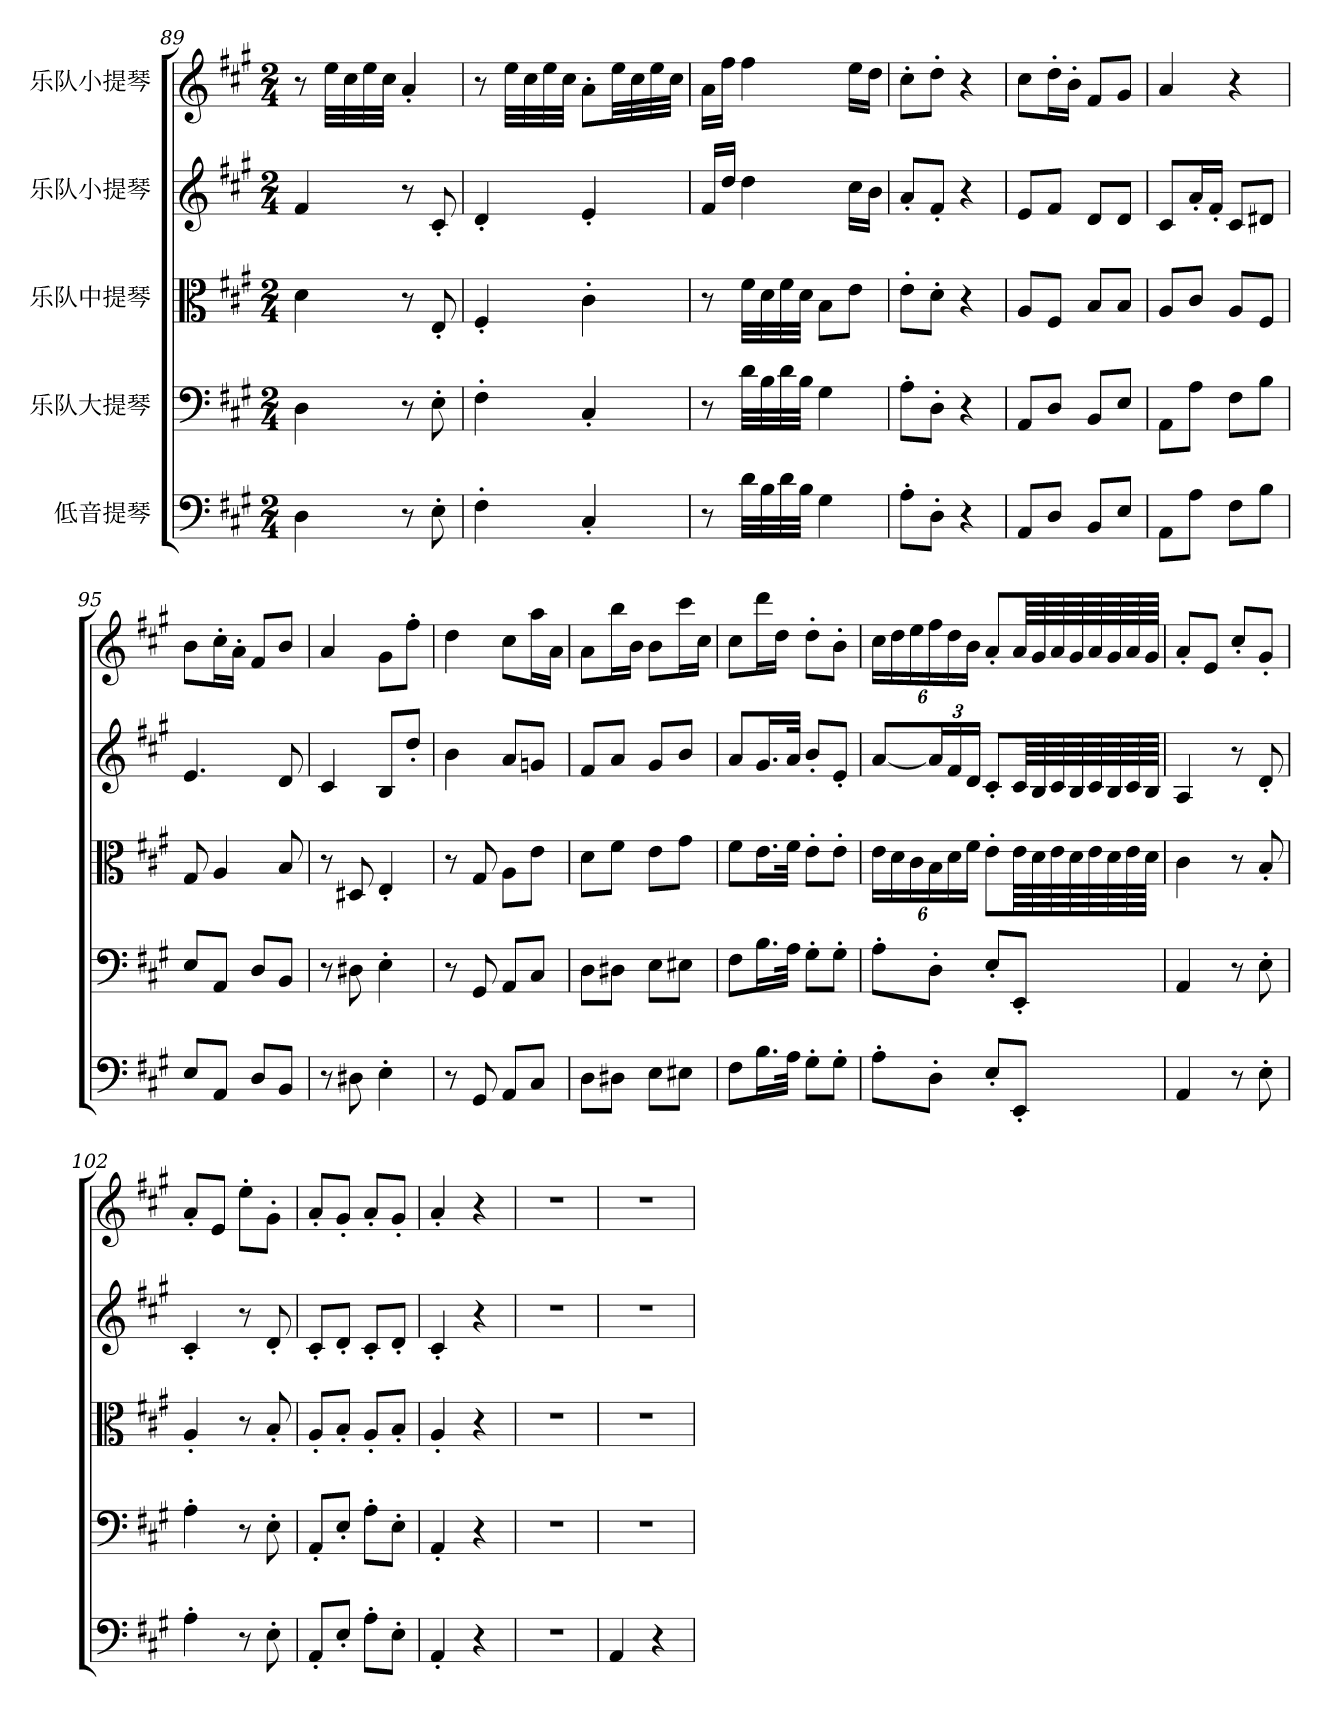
**kern	**kern	**kern	**kern	**kern
*part5	*part4	*part3	*part2	*part1
*staff5	*staff4	*staff3	*staff2	*staff1
*I"低音提琴	*I"乐队大提琴	*I"乐队中提琴	*I"乐队小提琴	*I"乐队小提琴
*clefF4	*clefF4	*clefC3	*clefG2	*clefG2
*ITrd7c12	*	*	*	*
*k[f#c#g#]	*k[f#c#g#]	*k[f#c#g#]	*k[f#c#g#]	*k[f#c#g#]
*M2/4	*M2/4	*M2/4	*M2/4	*M2/4
=89	=89	=89	=89	=89
4DD\	4D\	4d\	4f#/	8r
.	.	.	.	32ee\LLL
.	.	.	.	32cc#\
.	.	.	.	32ee\
.	.	.	.	32cc#\JJJ
8r	8r	8r	8r	4a'/
8EE'\	8E'\	8E'/	8c#'/	.
=90	=90	=90	=90	=90
4FF#'\	4F#'\	4F#'/	4d'/	8r
.	.	.	.	32ee\LLL
.	.	.	.	32cc#\
.	.	.	.	32ee\
.	.	.	.	32cc#\JJJ
4CC#'/	4C#'/	4c#'\	4e'/	8a'\L
.	.	.	.	32ee\LL
.	.	.	.	32cc#\
.	.	.	.	32ee\
.	.	.	.	32cc#\JJJ
=91	=91	=91	=91	=91
8r	8r	8r	16f#/LL	16a\LL
.	.	.	16dd/JJ	16ff#\JJ
32D\LLL	32d\LLL	32f#\LLL	4dd\	4ff#\
32BB\	32B\	32d\	.	.
32D\	32d\	32f#\	.	.
32BB\JJJ	32B\JJJ	32d\JJJ	.	.
4GG#\	4G#\	8B\L	.	.
.	.	8e\J	16cc#\LL	16ee\LL
.	.	.	16b\JJ	16dd\JJ
=92	=92	=92	=92	=92
*	*	*	*	*MM51
8AA'\L	8A'\L	8e'\L	8a'/L	8cc#'\L
8DD'\J	8D'\J	8d'\J	8f#'/J	8dd'\J
4r	4r	4r	4r	4r
!!LO:LB:g=z
=93	=93	=93	=93	=93
*	*	*	*	*MM53
8AAA/L	8AA/L	8A/L	8e/L	8cc#\L
8DD/J	8D/J	8F#/J	8f#/J	16dd'\L
.	.	.	.	16b'\JJ
8BBB/L	8BB/L	8B/L	8d/L	8f#/L
8EE/J	8E/J	8B/J	8d/J	8g#/J
=94	=94	=94	=94	=94
8AAA\L	8AA\L	8A/L	8c#/L	4a/
8AA\J	8A\J	8c#/J	16a'/L	.
.	.	.	16f#'/JJ	.
8FF#\L	8F#\L	8A/L	8c#/L	4r
8BB\J	8B\J	8F#/J	8d#X/J	.
=95	=95	=95	=95	=95
8EE/L	8E/L	8G#/	4.e/	8b\L
8AAA/J	8AA/J	4A/	.	16cc#'\L
.	.	.	.	16a'\JJ
8DD/L	8D/L	.	.	8f#/L
8BBB/J	8BB/J	8B/	8d/	8b/J
=96	=96	=96	=96	=96
*	*	*	*	*MM52
8r	8r	8r	4c#/	4a/
8DD#X\	8D#X\	8D#X/	.	.
4EE'\	4E'\	4E'/	8B/L	8g#\L
.	.	.	8dd'/J	8ff#'\J
=97	=97	=97	=97	=97
*	*	*	*	*MM53
8r	8r	8r	4b\	4dd\
8GGG#/	8GG#/	8G#/	.	.
8AAA/L	8AA/L	8A\L	8a/L	8cc#\L
8CC#/J	8C#/J	8e\J	8gn/J	16aa\L
.	.	.	.	16a\JJ
=98	=98	=98	=98	=98
*	*	*	*	*MM54
8DD\L	8D\L	8d\L	8f#/L	8a\L
8DD#X\J	8D#X\J	8f#\J	8a/J	16bb\L
.	.	.	.	16b\JJ
8EE\L	8E\L	8e\L	8g#/L	8b\L
8EE#X\J	8E#X\J	8g#\J	8b/J	16ccc#\L
.	.	.	.	16cc#\JJ
!!LO:PB:g=z
=99	=99	=99	=99	=99
8FF#\L	8F#\L	8f#\L	8a/L	8cc#\L
16.BB\L	16.B\L	16.e\L	16.g#/L	16ddd\L
.	.	.	.	16dd\JJ
32AA\JJk	32A\JJk	32f#\JJk	32a/JJk	.
8GG#'\L	8G#'\L	8e'\L	8b'/L	8dd'\L
8GG#'\J	8G#'\J	8e'\J	8e'/J	8b'\J
=100	=100	=100	=100	=100
*	*	*Xbrackettup	*	*Xbrackettup
*	*	*	*	*MM53
8AA'\L	8A'\L	24e\LL	[8a/L	24cc#\LL
.	.	24d\	.	24dd\
.	.	24c#\	.	24ee\
*	*	*	*Xbrackettup	*
8DD'\J	8D'\J	24B\	24a/L]	24ff#\
.	.	24d\	24f#/	24dd\
.	.	24f#\JJ	24d/JJ	24b\JJ
8EE'/L	8E'/L	8e'\L	8c#'/L	8a'/L
8EEE'/J	8EE'/J	64e\LLL	64c#/LLL	64a/LLL
.	.	64d\	64B/	64g#/
.	.	64e\	64c#/	64a/
.	.	64d\	64B/	64g#/
.	.	64e\	64c#/	64a/
.	.	64d\	64B/	64g#/
.	.	64e\	64c#/	64a/
.	.	64d\JJJJ	64B/JJJJ	64g#/JJJJ
=101	=101	=101	=101	=101
4AAA/	4AA/	4c#\	4A/	8a'/L
.	.	.	.	8e/J
8r	8r	8r	8r	8cc#'/L
8EE'\	8E'\	8B'/	8d'/	8g#'/J
=102	=102	=102	=102	=102
4AA'\	4A'\	4A'/	4c#'/	8a'/L
.	.	.	.	8e/J
8r	8r	8r	8r	8ee'\L
8EE'\	8E'\	8B'/	8d'/	8g#'\J
=103	=103	=103	=103	=103
*	*	*	*	*MM50
8AAA'/L	8AA'/L	8A'/L	8c#'/L	8a'/L
8EE'/J	8E'/J	8B'/J	8d'/J	8g#'/J
*	*	*	*	*MM47
8AA'\L	8A'\L	8A'/L	8c#'/L	8a'/L
*	*	*	*	*MM44
8EE'\J	8E'\J	8B'/J	8d'/J	8g#'/J
!!LO:LB:g=z
=104	=104	=104	=104	=104
*	*	*	*	*MM37
4AAA'/	4AA'/	4A'/	4c#'/	4a'/
4r	4r	4r	4r	4r
=105	=105	=105	=105	=105
2r	2r	2r	2r	2r
=106	=106	=106	=106	=106
4AAA/	2r	2r	2r	2r
4r	.	.	.	.
=	=	=	=	=
*-	*-	*-	*-	*-
